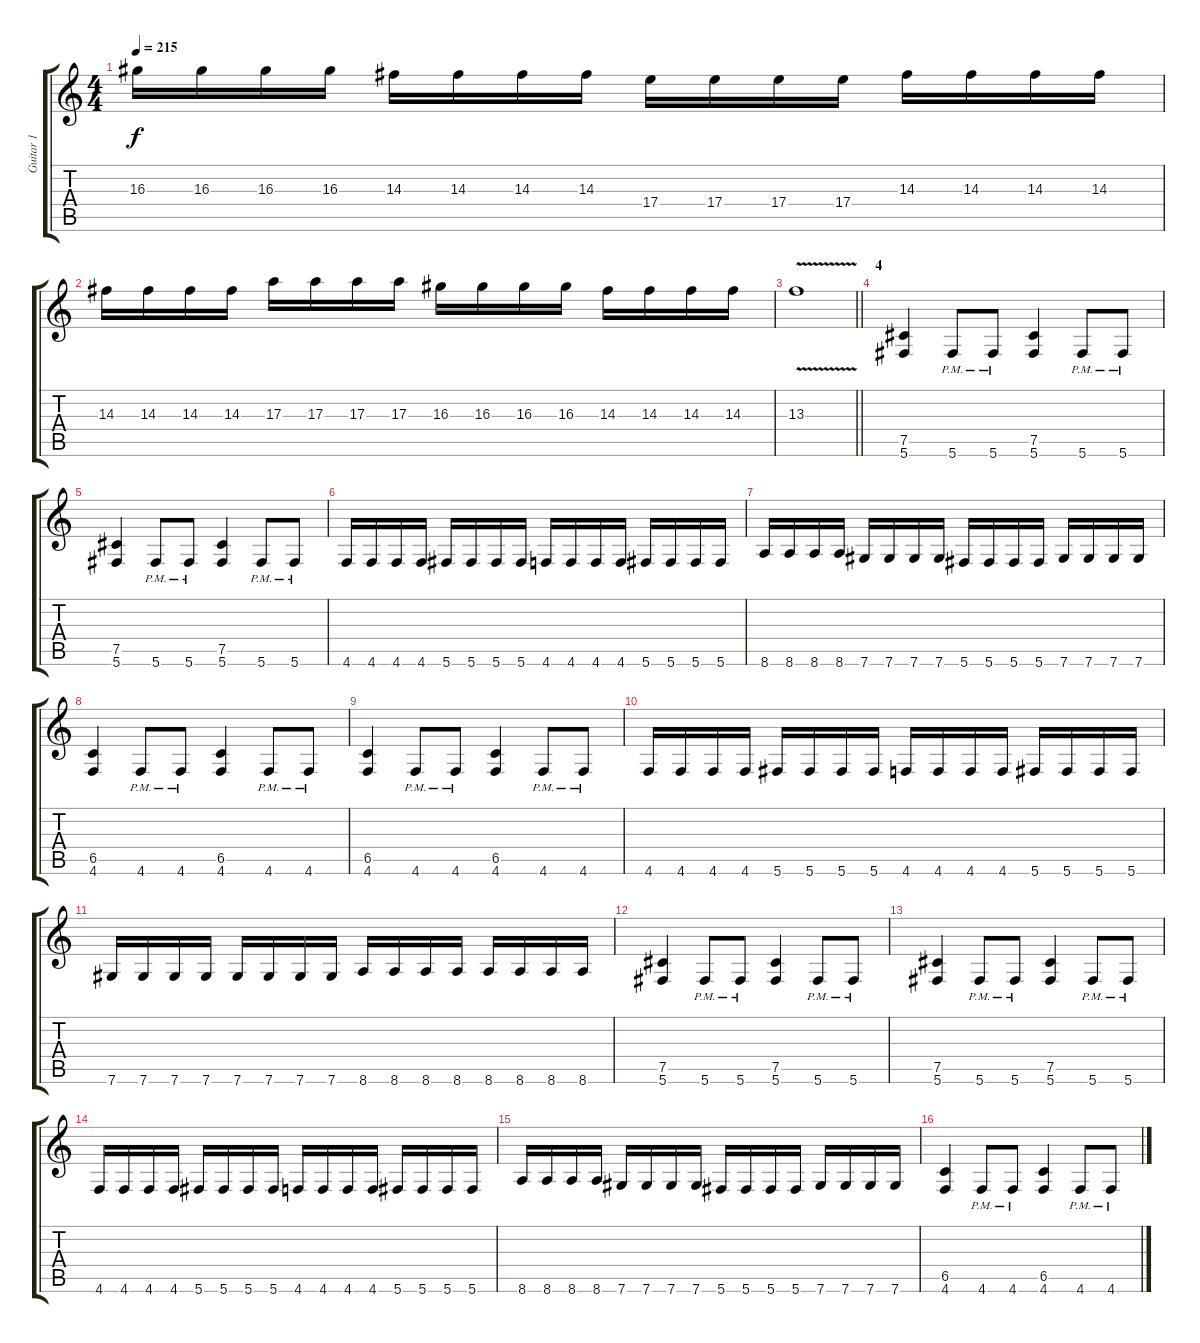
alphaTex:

\track ("Guitar 1" "Guitar 1") {instrument distortionguitar}
\staff {score tabs}
\tuning (Db4 Ab3 E3 B2 Gb2 Db2) {hide}
\ts (4 4)
\tempo 215
\clef g2
\ks c
16.3.16{dy f} 16.3.16 16.3.16 16.3.16 14.3.16 14.3.16 14.3.16 14.3.16 17.4.16 17.4.16 17.4.16 17.4.16 14.3.16 14.3.16 14.3.16 14.3.16 |
14.3.16 14.3.16 14.3.16 14.3.16 17.3.16 17.3.16 17.3.16 17.3.16 16.3.16 16.3.16 16.3.16 16.3.16 14.3.16 14.3.16 14.3.16 14.3.16 |
\barLineRight lightlight
13.3{v}.1 |
\section ("" "4")
(7.5 5.6).4 5.6{pm}.8 5.6{pm}.8 (7.5 5.6).4 5.6{pm}.8 5.6{pm}.8 |
(7.5 5.6).4 5.6{pm}.8 5.6{pm}.8 (7.5 5.6).4 5.6{pm}.8 5.6{pm}.8 |
4.6.16 4.6.16 4.6.16 4.6.16 5.6.16 5.6.16 5.6.16 5.6.16 4.6.16 4.6.16 4.6.16 4.6.16 5.6.16 5.6.16 5.6.16 5.6.16 |
8.6.16 8.6.16 8.6.16 8.6.16 7.6.16 7.6.16 7.6.16 7.6.16 5.6.16 5.6.16 5.6.16 5.6.16 7.6.16 7.6.16 7.6.16 7.6.16 |
(6.5 4.6).4 4.6{pm}.8 4.6{pm}.8 (6.5 4.6).4 4.6{pm}.8 4.6{pm}.8 |
(6.5 4.6).4 4.6{pm}.8 4.6{pm}.8 (6.5 4.6).4 4.6{pm}.8 4.6{pm}.8 |
4.6.16 4.6.16 4.6.16 4.6.16 5.6.16 5.6.16 5.6.16 5.6.16 4.6.16 4.6.16 4.6.16 4.6.16 5.6.16 5.6.16 5.6.16 5.6.16 |
7.6.16 7.6.16 7.6.16 7.6.16 7.6.16 7.6.16 7.6.16 7.6.16 8.6.16 8.6.16 8.6.16 8.6.16 8.6.16 8.6.16 8.6.16 8.6.16 |
(7.5 5.6).4 5.6{pm}.8 5.6{pm}.8 (7.5 5.6).4 5.6{pm}.8 5.6{pm}.8 |
(7.5 5.6).4 5.6{pm}.8 5.6{pm}.8 (7.5 5.6).4 5.6{pm}.8 5.6{pm}.8 |
4.6.16 4.6.16 4.6.16 4.6.16 5.6.16 5.6.16 5.6.16 5.6.16 4.6.16 4.6.16 4.6.16 4.6.16 5.6.16 5.6.16 5.6.16 5.6.16 |
8.6.16 8.6.16 8.6.16 8.6.16 7.6.16 7.6.16 7.6.16 7.6.16 5.6.16 5.6.16 5.6.16 5.6.16 7.6.16 7.6.16 7.6.16 7.6.16 |
(6.5 4.6).4 4.6{pm}.8 4.6{pm}.8 (6.5 4.6).4 4.6{pm}.8 4.6{pm}.8
